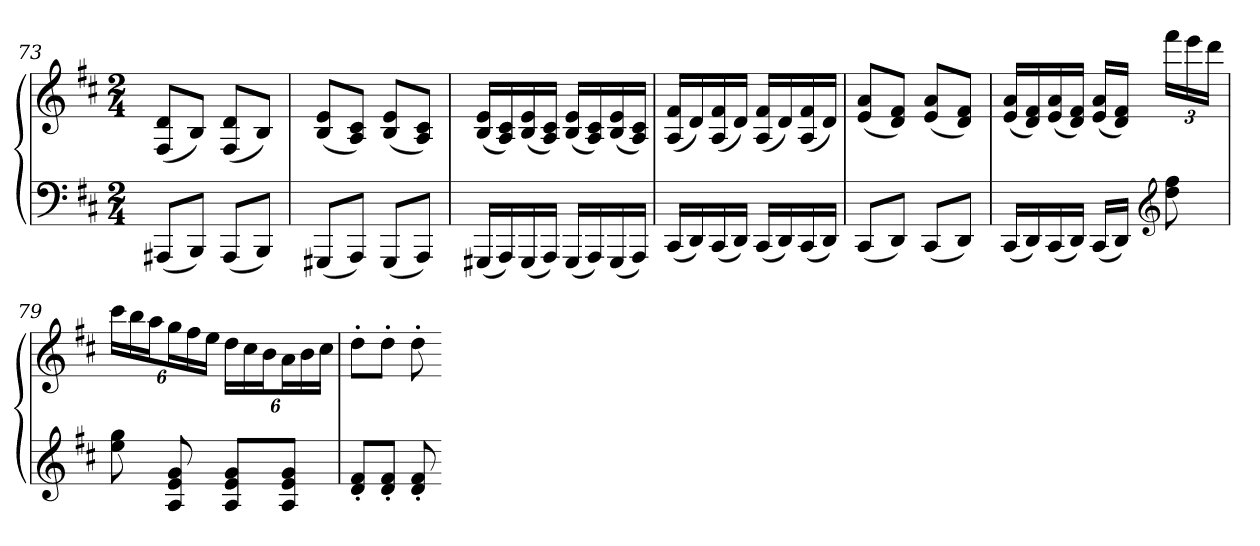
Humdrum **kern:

**kern	**kern
*part1	*part1
*staff2	*staff1
*clefF4	*clefG2
*k[f#c#]	*k[f#c#]
*D:	*D:
*M2/4	*M2/4
=73	=73
(8AAA#XL	(8F# 8dL
8BBBJ)	8BJ)
(8AAA#L	(8F# 8dL
8BBBJ)	8BJ)
=74	=74
(8GGG#XL	(8B 8eL
8AAAJ)	8A 8c#J)
(8GGG#L	(8B 8eL
8AAAJ)	8A 8c#J)
=75	=75
(16GGG#XLL	(16B 16eLL
16AAA)	16A 16c#)
(16GGG#	(16B 16e
16AAAJJ)	16A 16c#JJ)
(16GGG#LL	(16B 16eLL
16AAA)	16A 16c#)
(16GGG#	(16B 16e
16AAAJJ)	16A 16c#JJ)
=76	=76
(16CC#LL	(16A 16f#LL
16DD)	16d)
(16CC#	(16A 16f#
16DDJJ)	16dJJ)
(16CC#LL	(16A 16f#LL
16DD)	16d)
(16CC#	(16A 16f#
16DDJJ)	16dJJ)
=77	=77
(8CC#L	(8e 8aL
8DDJ)	8d 8f#J)
(8CC#L	(8e 8aL
8DDJ)	8d 8f#J)
=78	=78
(16CC#LL	(16e 16aLL
16DD)	16d 16f#)
(16CC#	(16e 16a
16DDJJ)	16d 16f#JJ)
(16CC#LL	(16e 16aLL
16DDJJ)	16d 16f#JJ)
*clefG2	*
8dd 8ff#	24fff#LL
.	24eee
.	24dddJJ
=79	=79
8ee 8gg	24ccc#LL
.	24bb
.	24aaJ
8A 8e 8g	24ggL
.	24ff#
.	24eeJJ
8A 8e 8gL	24ddLL
.	24cc#
.	24bJ
8A 8e 8gJ	24aL
.	24b
.	24cc#JJ
=80	=80
8d' 8f#'L	8dd'L
8d' 8f#'J	8dd'J
8d' 8f#'	8dd'
=-	=-
*-	*-
